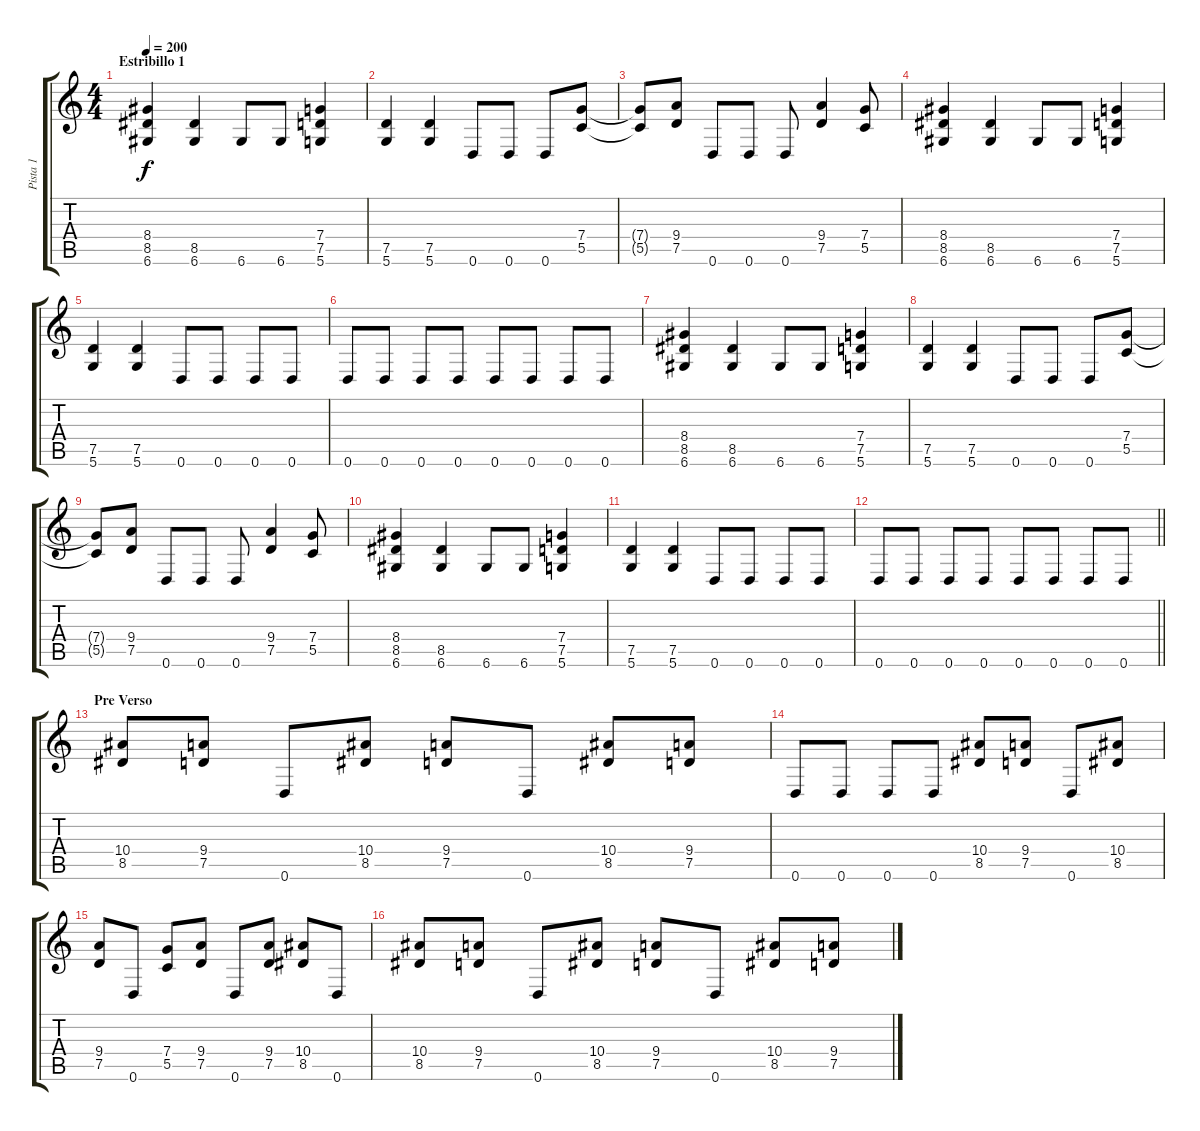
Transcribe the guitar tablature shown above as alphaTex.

\track ("Pista 1" "Pista 1") {instrument distortionguitar}
\staff {score tabs}
\tuning (D4 A3 F3 C3 G2 D2) {hide}
\ts (4 4)
\section ("" "Estribillo 1")
\tempo 200
\clef g2
\ks c
(8.4 8.5 6.6).4{dy f} (8.5 6.6).4 6.6.8 6.6.8 (7.4 7.5 5.6).4 |
(7.5 5.6).4 (7.5 5.6).4 0.6.8 0.6.8 0.6.8 (7.4 5.5).8 |
(7.4{t} 5.5{t}).8 (9.4 7.5).8 0.6.8 0.6.8 0.6.8 (9.4 7.5).4 (7.4 5.5).8 |
(8.4 8.5 6.6).4 (8.5 6.6).4 6.6.8 6.6.8 (7.4 7.5 5.6).4 |
(7.5 5.6).4 (7.5 5.6).4 0.6.8 0.6.8 0.6.8 0.6.8 |
0.6.8 0.6.8 0.6.8 0.6.8 0.6.8 0.6.8 0.6.8 0.6.8 |
(8.4 8.5 6.6).4 (8.5 6.6).4 6.6.8 6.6.8 (7.4 7.5 5.6).4 |
(7.5 5.6).4 (7.5 5.6).4 0.6.8 0.6.8 0.6.8 (7.4 5.5).8 |
(7.4{t} 5.5{t}).8 (9.4 7.5).8 0.6.8 0.6.8 0.6.8 (9.4 7.5).4 (7.4 5.5).8 |
(8.4 8.5 6.6).4 (8.5 6.6).4 6.6.8 6.6.8 (7.4 7.5 5.6).4 |
(7.5 5.6).4 (7.5 5.6).4 0.6.8 0.6.8 0.6.8 0.6.8 |
\barLineRight lightlight
0.6.8 0.6.8 0.6.8 0.6.8 0.6.8 0.6.8 0.6.8 0.6.8 |
\section ("" "Pre Verso")
(10.4 8.5).8 (9.4 7.5).8 0.6.8 (10.4 8.5).8 (9.4 7.5).8 0.6.8 (10.4 8.5).8 (9.4 7.5).8 |
0.6.8 0.6.8 0.6.8 0.6.8 (10.4 8.5).8 (9.4 7.5).8 0.6.8 (10.4 8.5).8 |
(9.4 7.5).8 0.6.8 (7.4 5.5).8 (9.4 7.5).8 0.6.8 (9.4 7.5).8 (10.4 8.5).8 0.6.8 |
(10.4 8.5).8 (9.4 7.5).8 0.6.8 (10.4 8.5).8 (9.4 7.5).8 0.6.8 (10.4 8.5).8 (9.4 7.5).8
